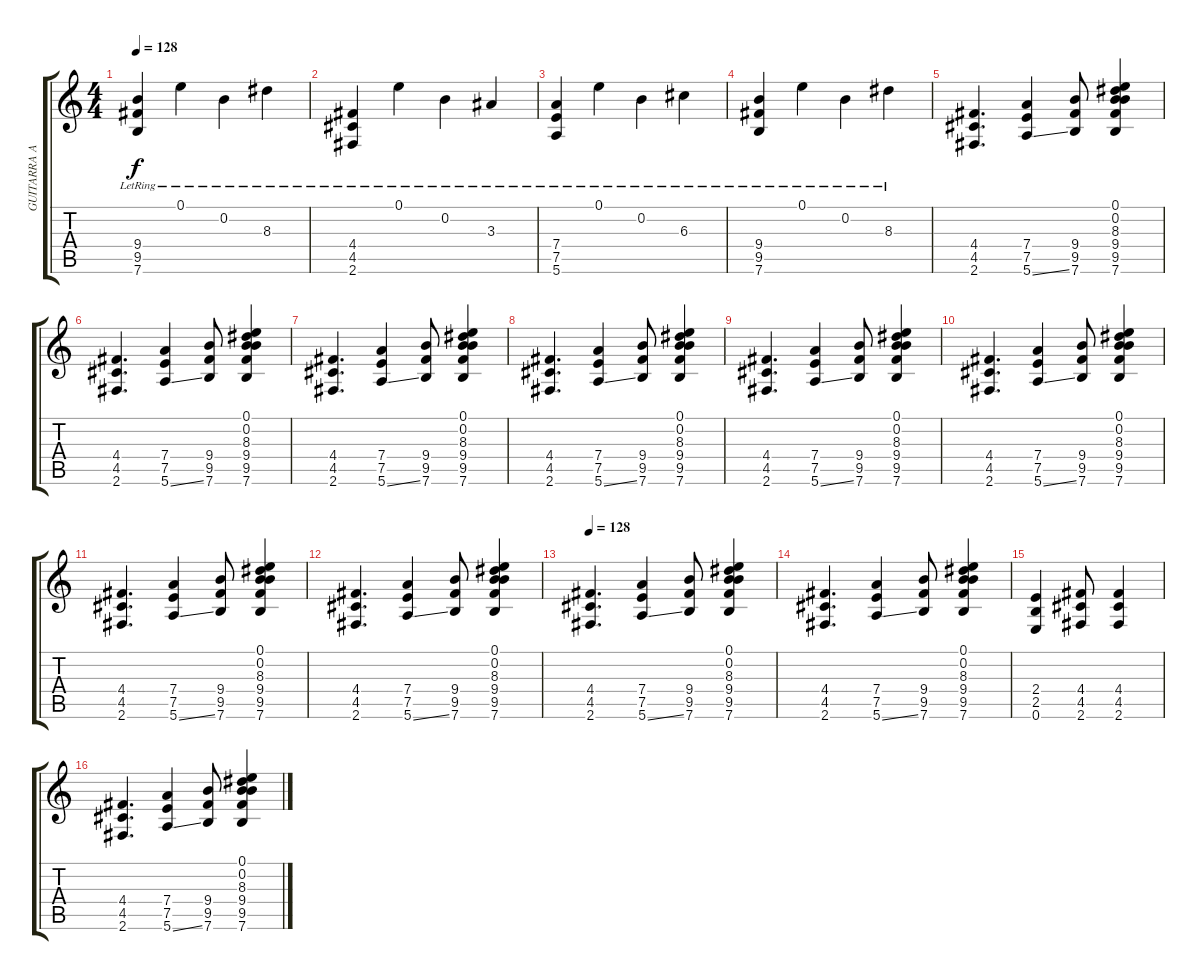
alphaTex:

\track ("GUITARRA ACUSTICA" "GUITARRA A") {instrument acousticguitarsteel}
\staff {score tabs}
\tuning (E4 B3 G3 D3 A2 E2) {hide}
\ts (4 4)
\tempo 128
\clef g2
\ks c
(9.4{lr} 9.5{lr} 7.6{lr}).4{dy f} 0.1{lr}.4 0.2{lr}.4 8.3{lr}.4 |
(4.4{lr} 4.5{lr} 2.6{lr}).4 0.1{lr}.4 0.2{lr}.4 3.3{lr}.4 |
(7.4{lr} 7.5{lr} 5.6{lr}).4 0.1{lr}.4 0.2{lr}.4 6.3{lr}.4 |
(9.4{lr} 9.5{lr} 7.6{lr}).4 0.1{lr}.4 0.2{lr}.4 8.3{lr}.4 |
(4.4 4.5 2.6).4{d} (7.4 7.5 5.6{ss}).4 (9.4 9.5 7.6).8 (0.1 0.2 8.3 9.4 9.5 7.6).4 |
(4.4 4.5 2.6).4{d} (7.4 7.5 5.6{ss}).4 (9.4 9.5 7.6).8 (0.1 0.2 8.3 9.4 9.5 7.6).4 |
(4.4 4.5 2.6).4{d} (7.4 7.5 5.6{ss}).4 (9.4 9.5 7.6).8 (0.1 0.2 8.3 9.4 9.5 7.6).4 |
(4.4 4.5 2.6).4{d} (7.4 7.5 5.6{ss}).4 (9.4 9.5 7.6).8 (0.1 0.2 8.3 9.4 9.5 7.6).4 |
(4.4 4.5 2.6).4{d} (7.4 7.5 5.6{ss}).4 (9.4 9.5 7.6).8 (0.1 0.2 8.3 9.4 9.5 7.6).4 |
(4.4 4.5 2.6).4{d} (7.4 7.5 5.6{ss}).4 (9.4 9.5 7.6).8 (0.1 0.2 8.3 9.4 9.5 7.6).4 |
(4.4 4.5 2.6).4{d} (7.4 7.5 5.6{ss}).4 (9.4 9.5 7.6).8 (0.1 0.2 8.3 9.4 9.5 7.6).4 |
(4.4 4.5 2.6).4{d} (7.4 7.5 5.6{ss}).4 (9.4 9.5 7.6).8 (0.1 0.2 8.3 9.4 9.5 7.6).4 |
\tempo 128
(4.4 4.5 2.6).4{d} (7.4 7.5 5.6{ss}).4 (9.4 9.5 7.6).8 (0.1 0.2 8.3 9.4 9.5 7.6).4 |
(4.4 4.5 2.6).4{d} (7.4 7.5 5.6{ss}).4 (9.4 9.5 7.6).8 (0.1 0.2 8.3 9.4 9.5 7.6).4 |
(2.4 2.5 0.6).4 (4.4 4.5 2.6).8 (4.4 4.5 2.6).4 |
(4.4 4.5 2.6).4{d} (7.4 7.5 5.6{ss}).4 (9.4 9.5 7.6).8 (0.1 0.2 8.3 9.4 9.5 7.6).4
